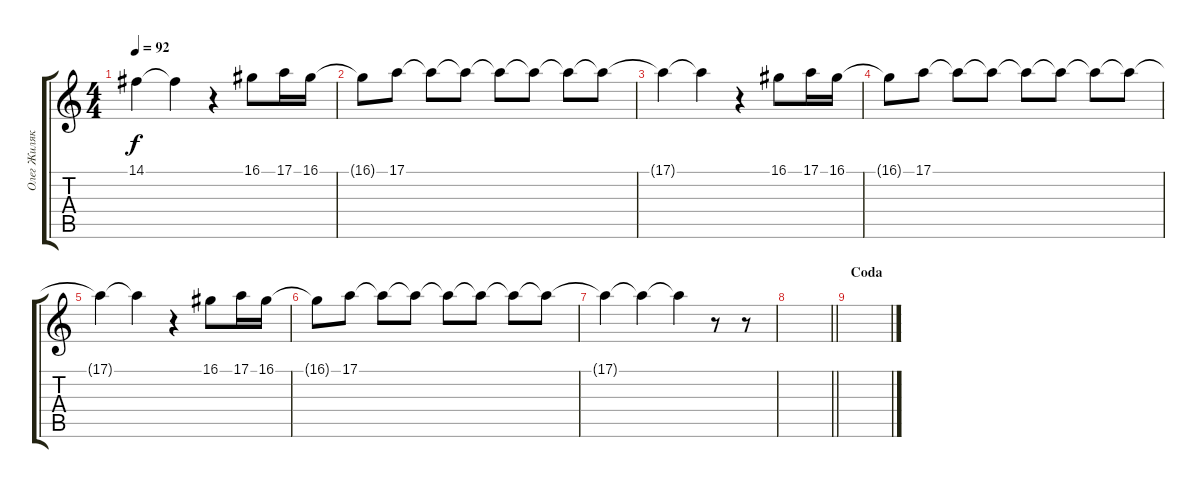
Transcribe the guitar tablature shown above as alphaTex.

\track ("Олег Жиляков" "Олег Жиляк") {instrument baritonesax}
\staff {score tabs}
\tuning (E4 B3 G3 D3 A2 E2) {hide}
\ts (4 4)
\tempo 92
\clef g2
\ks c
14.1{t}.4{dy f} 14.1{t}.4 r.4 16.1.8 17.1.16 16.1.16 |
16.1{t}.8 17.1.8 17.1{t}.8 17.1{t}.8 17.1{t}.8 17.1{t}.8 17.1{t}.8 17.1{t}.8 |
17.1{t}.4 17.1{t}.4 r.4 16.1.8 17.1.16 16.1.16 |
16.1{t}.8 17.1.8 17.1{t}.8 17.1{t}.8 17.1{t}.8 17.1{t}.8 17.1{t}.8 17.1{t}.8 |
17.1{t}.4 17.1{t}.4 r.4 16.1.8 17.1.16 16.1.16 |
16.1{t}.8 17.1.8 17.1{t}.8 17.1{t}.8 17.1{t}.8 17.1{t}.8 17.1{t}.8 17.1{t}.8 |
17.1{t}.4 17.1{t}.4 17.1{t}.4 r.8 r.8 |
\barLineRight lightlight
|
\section ("" "Coda")
